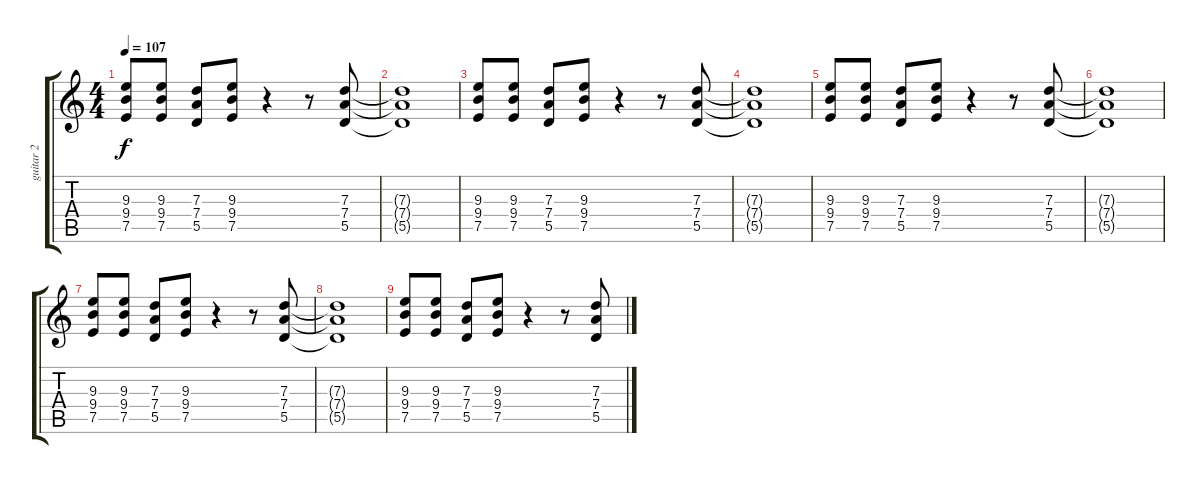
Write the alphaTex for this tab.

\track ("guitar 2" "guitar 2") {instrument overdrivenguitar}
\staff {score tabs}
\tuning (E4 B3 G3 D3 A2 E2) {hide}
\ts (4 4)
\tempo 107
\clef g2
\ks c
(9.3 9.4 7.5).8{dy f} (9.3 9.4 7.5).8 (7.3 7.4 5.5).8 (9.3 9.4 7.5).8 r.4 r.8 (7.3 7.4 5.5).8 |
(7.3{t} 7.4{t} 5.5{t}).1 |
(9.3 9.4 7.5).8 (9.3 9.4 7.5).8 (7.3 7.4 5.5).8 (9.3 9.4 7.5).8 r.4 r.8 (7.3 7.4 5.5).8 |
(7.3{t} 7.4{t} 5.5{t}).1 |
(9.3 9.4 7.5).8 (9.3 9.4 7.5).8 (7.3 7.4 5.5).8 (9.3 9.4 7.5).8 r.4 r.8 (7.3 7.4 5.5).8 |
(7.3{t} 7.4{t} 5.5{t}).1 |
(9.3 9.4 7.5).8 (9.3 9.4 7.5).8 (7.3 7.4 5.5).8 (9.3 9.4 7.5).8 r.4 r.8 (7.3 7.4 5.5).8 |
(7.3{t} 7.4{t} 5.5{t}).1 |
(9.3 9.4 7.5).8 (9.3 9.4 7.5).8 (7.3 7.4 5.5).8 (9.3 9.4 7.5).8 r.4 r.8 (7.3 7.4 5.5).8
